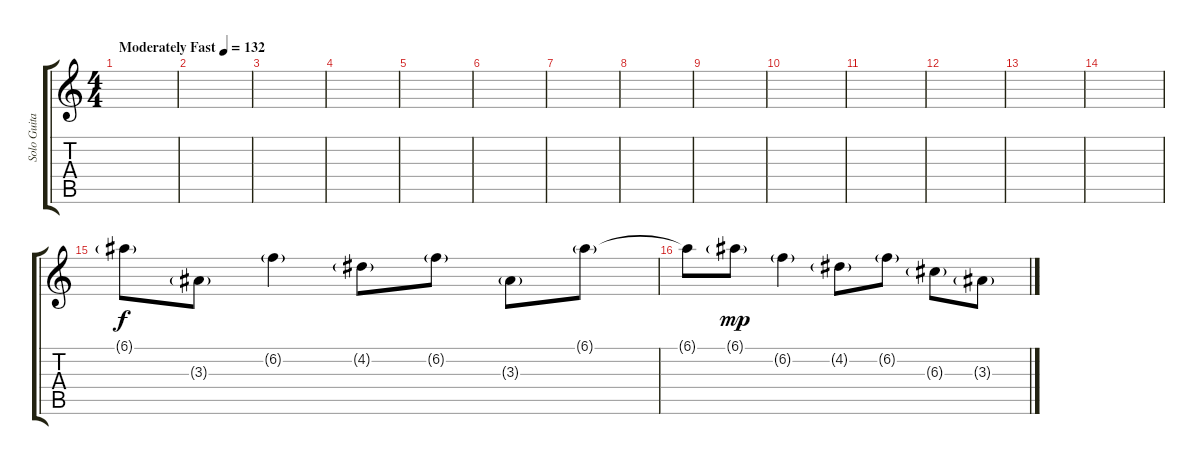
\track ("Solo Guitar 2" "Solo Guita") {instrument acousticguitarsteel}
\staff {score tabs}
\tuning (E4 B3 G3 D3 A2 E2) {hide}
\ts (4 4)
\tempo (132 "Moderately Fast")
\clef g2
\ks c
|
|
|
|
|
|
|
|
|
|
|
|
|
|
6.1{g}.8 3.3{g}.8 6.2{g}.4 4.2{g}.8 6.2{g}.8 3.3{g}.8 6.1{g}.8 |
6.1{t}.8{dy f} 6.1{g}.8{dy mp} 6.2{g}.4 4.2{g}.8 6.2{g}.8 6.3{g}.8 3.3{g}.8
